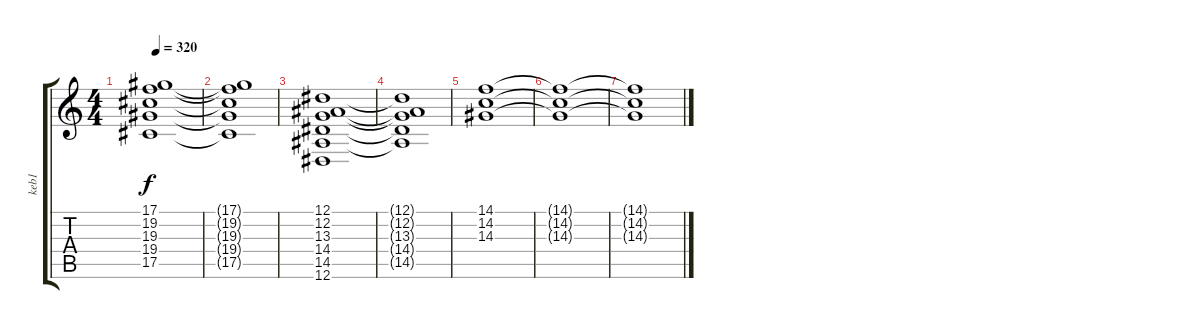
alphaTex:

\track ("keb1" "keb1") {instrument stringensemble1}
\staff {score tabs}
\tuning (Eb4 Bb3 Gb3 Db3 Ab2 Eb2) {hide}
\ts (4 4)
\tempo 320
\clef g2
\ks c
(17.1 19.2 19.3 19.4 17.5).1{dy f} |
(17.1{t} 19.2{t} 19.3{t} 19.4{t} 17.5{t}).1 |
(12.1 12.2 13.3 14.4 14.5 12.6).1 |
(12.1{t} 12.2{t} 13.3{t} 14.4{t} 14.5{t}).1 |
(14.1 14.2 14.3).1 |
(14.1{t} 14.2{t} 14.3{t}).1 |
(14.1{t} 14.2{t} 14.3{t}).1
